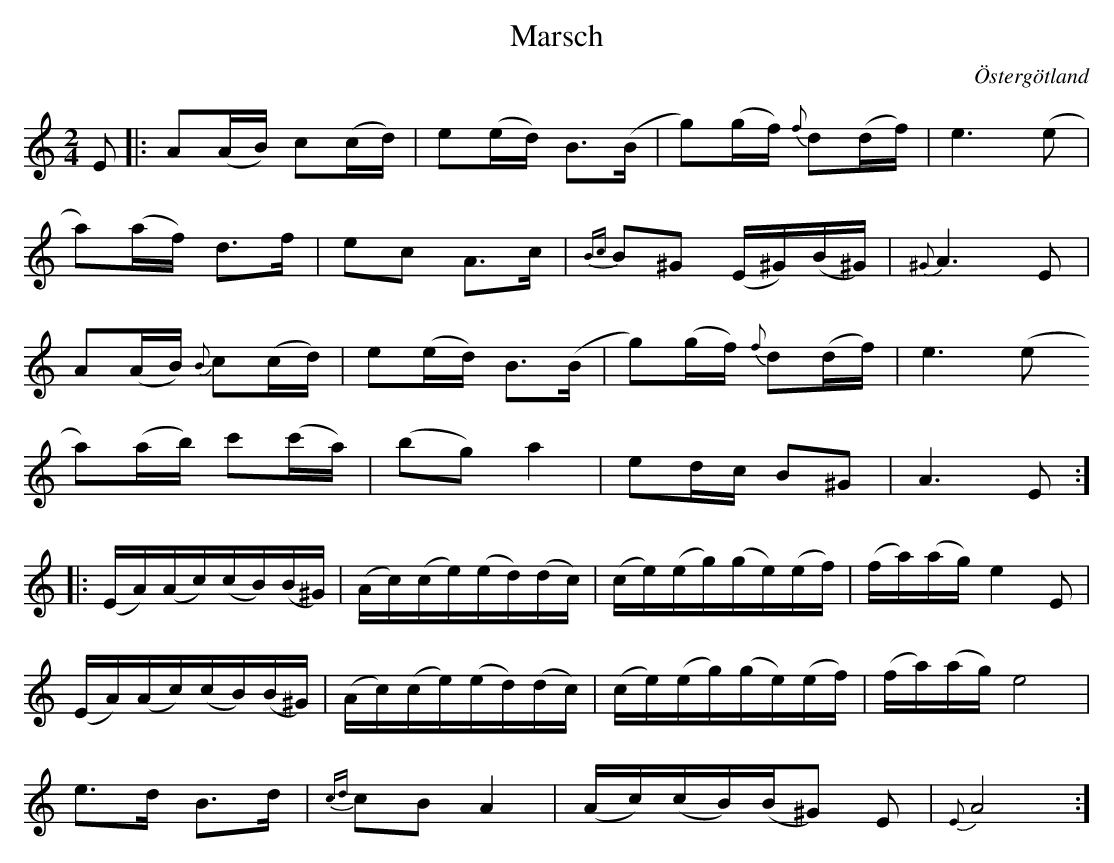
X:1
T:Marsch
O:Östergötland
M: 2/4
L: 1/16
K: Am
E2 |: A2(AB) c2(cd) | e2(ed) B3(B | g2)(gf){f} d2(df) | e6 (e2 |
a2)(af) d3f | e2c2 A3c |{Bc} B2^G2 (E^G)(B^G)|{^G} A6 E2 |
A2(AB){B} c2(cd) | e2(ed) B3(B | g2)(gf){f} d2(df) | e6 (e2
a2)(ab) c'2(c'a) | (b2g2) a4 | e2dc B2^G2| A6 E2:]
|:(EA)(Ac)(cB)(B^G)|(Ac)(ce)(ed)(dc)|(ce)(eg)(ge)(ef)|(fa)(ag)e4E2|
(EA)(Ac)(cB)(B^G)|(Ac)(ce)(ed)(dc)|(ce)(eg)(ge)(ef)|(fa)(ag)e8|
e3d B3d |{cd} c2B2A4 | (Ac)(cB)(B^G2) E2|{E} A8 :]
